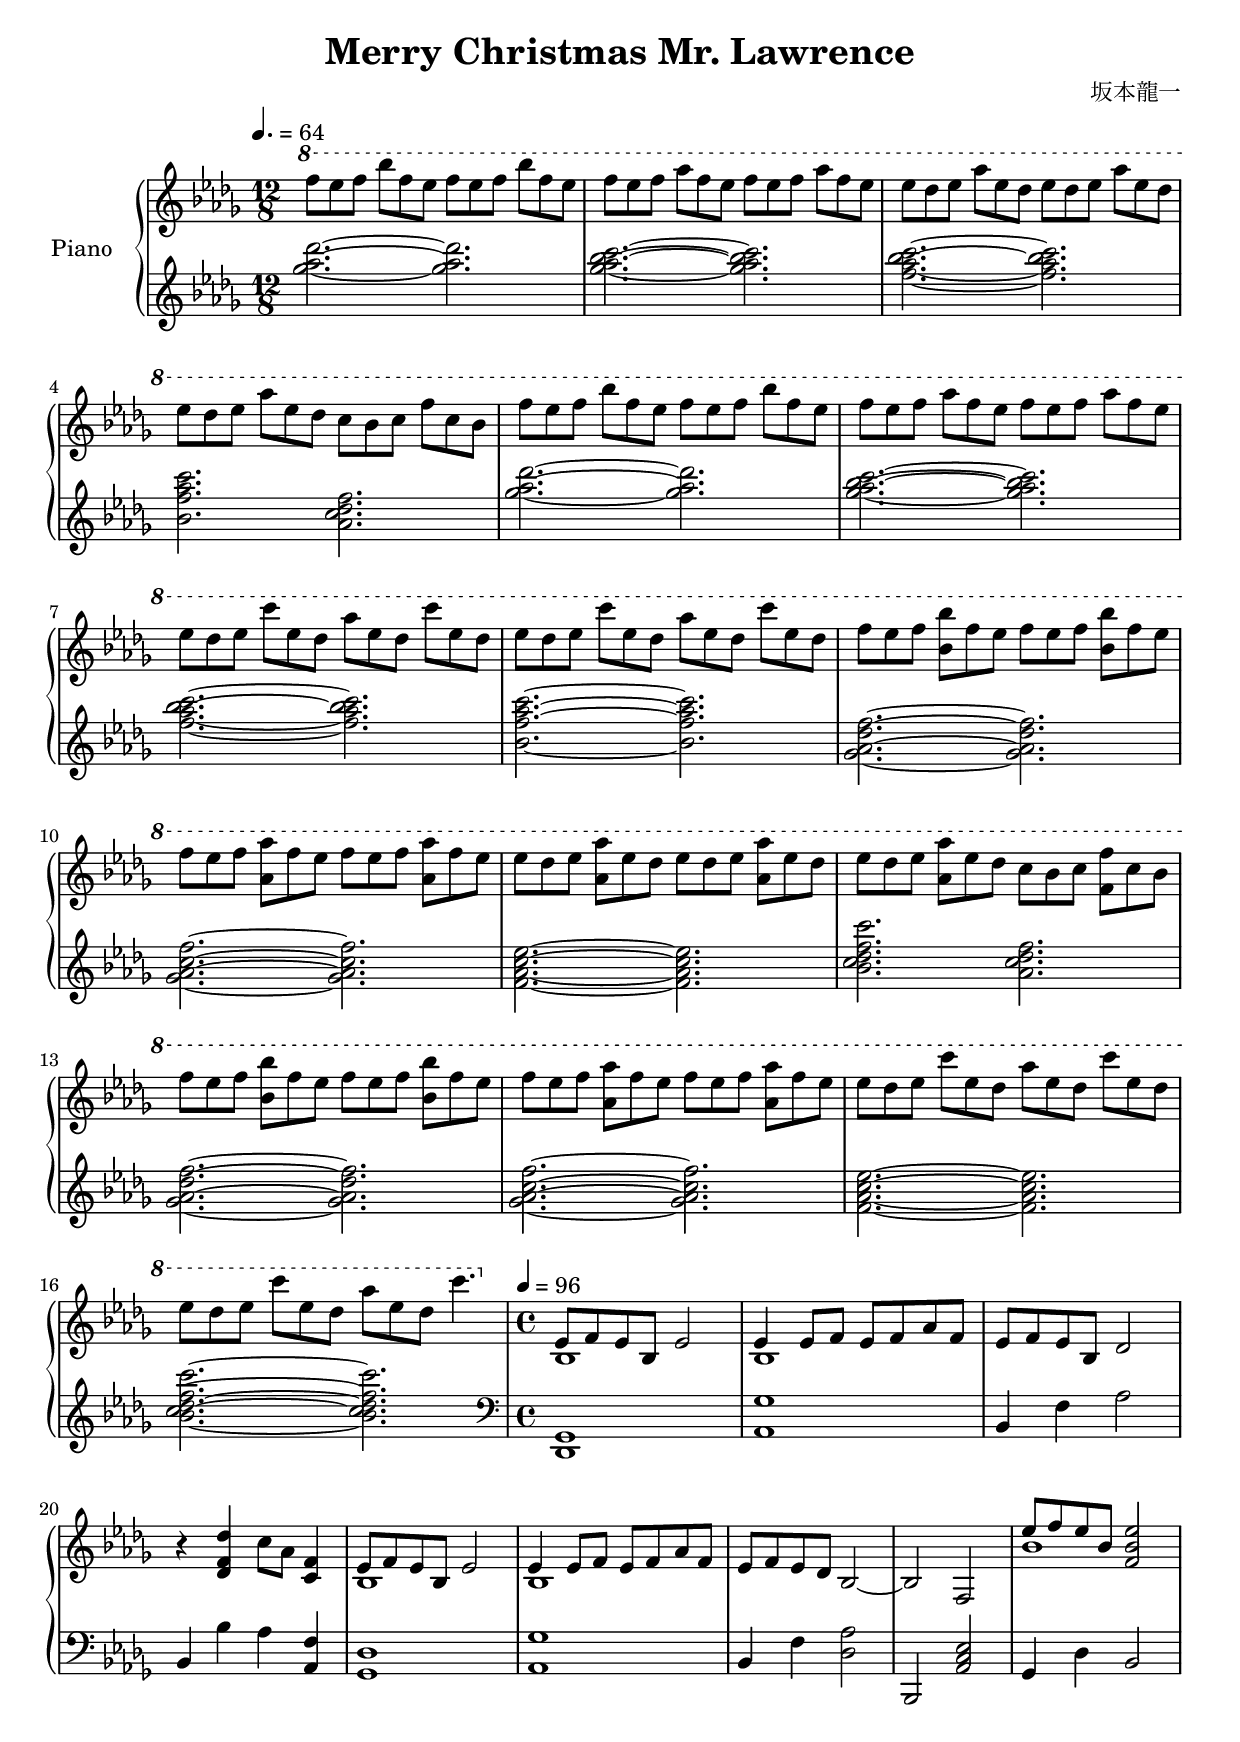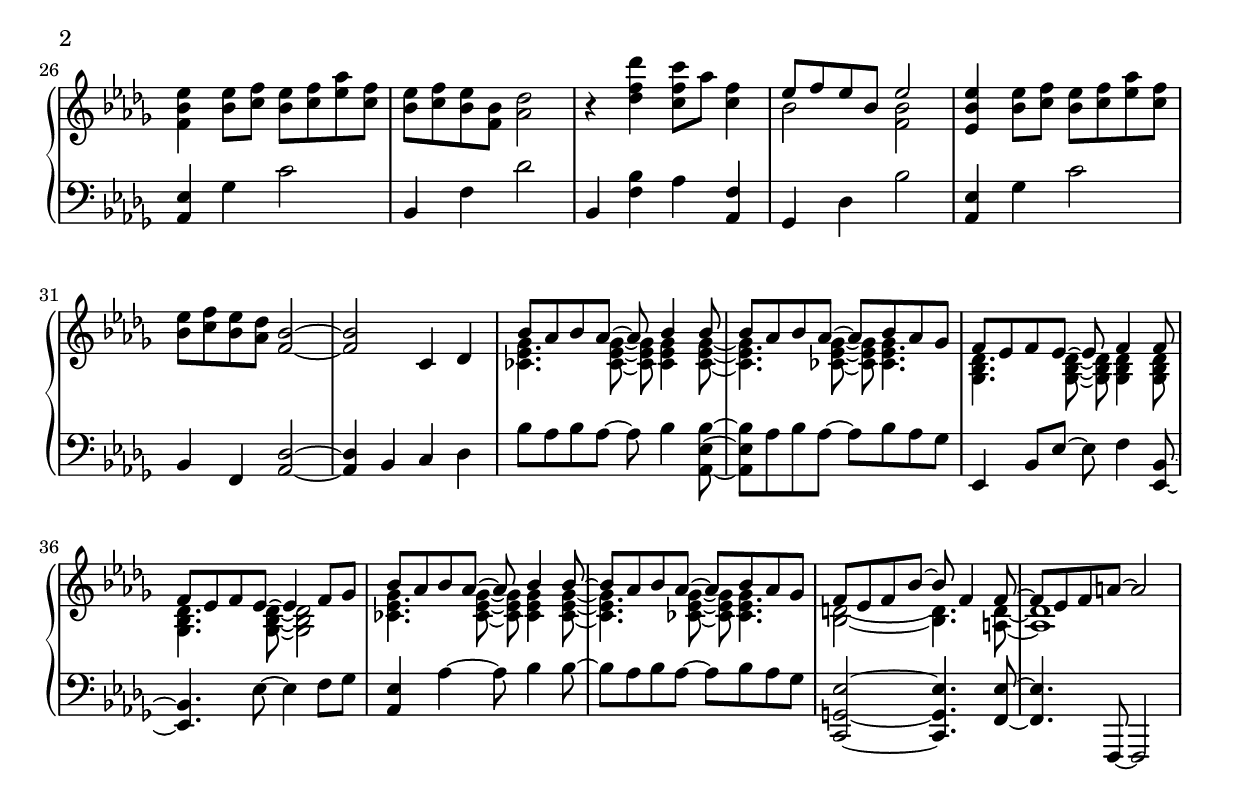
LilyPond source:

\header {
  title = "Merry Christmas Mr. Lawrence"
  composer = "坂本龍一"
}

upper = \relative des' {\key des \major \time 12/8 \clef treble \tempo 4.=64

    \ottava #1

    f''8 ees f bes f ees f ees f bes f ees |
    f ees f aes f ees f ees f aes f ees |
    ees des ees aes ees des ees des ees aes ees des |
    ees des ees aes ees des c bes c f c bes |
    f' ees f bes f ees f ees f bes f ees |
    f ees f aes f ees f ees f aes f ees |
    ees des ees c' ees, des aes' ees des c' ees, des |
    ees des ees c' ees, des aes' ees des c' ees, des |
    f ees f <bes bes,> f ees f ees f <bes bes,> f ees |
    f ees f <aes aes,> f ees f ees f <aes aes,> f ees |
    ees des ees <aes aes,> ees des ees des ees <aes aes,> ees des |
    ees des ees <aes aes,> ees des c bes c <f f,> c bes |
    f' ees f <bes bes,> f ees f ees f <bes bes,> f ees |
    f ees f <aes aes,> f ees f ees f <aes aes,> f ees |
    ees des ees c' ees, des aes' ees des c' ees, des |
    ees des ees c' ees, des aes' ees des c'4. |

    \time 4/4 \ottava #0 \tempo 4 =96

    <<{ees,,,8 f ees bes ees2}\\{bes1}>>| <<{ees4 ees8 f ees f aes f}\\{bes,1}>> |
    ees8 f ees bes des2 | r4 <des f des'>4 c'8 aes <f c>4 |

    <<{ees8 f ees bes ees2}\\{bes1}>>| <<{ees4 ees8 f ees f aes f}\\{bes,1}>> |
    ees8 f ees des bes2~ | bes f |

    <<{ees''8 f ees bes <ees~ bes~ f~>2}\\{bes1}>>| <ees bes f>4 <ees bes>8 <f c>  <ees bes> <f c> <aes ees> <f c> |
    <ees bes> <f c> <ees bes> <bes f> <des aes>2 | r4 <des f des'> <c f c'>8 aes' <c, f>4 |
 
    <<{ees8 f ees bes ees2~}\\{bes2 <bes f>~}>>|
    <ees bes ees,>4 <ees bes>8 <f c> <ees bes> <f c> <aes ees> <f c>|
    <ees bes> <f c> <ees bes> <des aes> <bes f>2~ | <bes f> c,4 des |

    <<{bes'8 aes bes aes~ aes bes4 bes8}\\{<ces, ees ges>4. <ces ees ges>8~ <ces ees ges>8 <ces ees ges>4 <ces ees ges>8~}>> |
    <<{bes'8 aes bes aes~ aes bes aes ges}\\{<ces, ees ges>4. <ces ees ges>8~ <ces ees ges>8 <ces ees ges>4.}>>
    <<{f8 ees f ees~ ees f4 f8}\\{<ges, bes des>4. <ges bes des>8~ <ges bes des> <ges bes des>4 <ges bes des>8}>> |
    <<{f'8 ees f ees~ ees4 f8 ges}\\{<ges, bes des>4. <ges bes des>8~ <ges bes des>2}>> |
    <<{bes'8 aes bes aes~ aes bes4 bes8~}\\{<ces, ees ges>4. <ces ees ges>8~ <ces ees ges>8 <ces ees ges>4 <ces ees ges>8~}>> |
    <<{bes'8 aes bes aes~ aes bes aes ges}\\{<ces, ees ges>4. <ces ees ges>8~ <ces ees ges>8 <ces ees ges>4.}>>

    <<{f8 ees f bes~ bes f4 f8~}\\{<bes, d>2~ <bes d>4. <d a>8~}>> | <<{f8 ees f a~ a2}\\{<d, a>1}>> |

  }

lower = \relative des' {\key des \major \time 12/8 \clef treble
    <ges' aes des>2. ~<ges aes des>2. |
    <ges aes bes c> ~<ges aes bes c> |
    <f aes bes c> ~<f aes bes c> |
    <bes, f' aes c> <aes c des f> |
    <ges' aes des>2. ~<ges aes des>2. |
    <ges aes bes c> ~<ges aes bes c> |
    <f aes bes c> ~<f aes bes c> |
    <bes, f' aes c> ~<bes f' aes c> |
    <ges aes des f> ~<ges aes des f> |
    <ges aes c f> ~<ges aes c f> |
    <f aes c ees>~ <f aes c ees> |
    <bes c des f c'> <aes c des f> |
    <ges aes des f> ~<ges aes des f> |
    <ges aes c f> ~<ges aes c f> |
    <f aes c ees> ~<f aes c ees> |
    <bes c des f c'> ~<bes c des f c'> |

    \time 4/4  \clef bass

    <des,,, ges>1 | <aes' ges'> |
    bes4 f' aes2 | bes,4 bes' aes <f aes,> |
    <ges, des'>1 | <aes ges'> |
    bes4 f' <des aes'>2 | bes, <aes' c ees> |
    ges4 des' bes2 | <aes ees'>4 ges' c2 |
    bes,4 f' des'2 | bes,4 <bes' f> aes <f aes,> |
    ges,4 des' bes'2 | <aes, ees'>4 ges' c2 |
    bes,4 f <aes des>2~ | <aes des>4 bes c des |
	
	bes'8 aes bes aes~ aes bes4 <aes, ees' bes'>8~ |
	<aes ees' bes'> aes' bes aes~ aes bes aes ges |
	ees,4 bes'8 ees~ ees f4 <ees, bes'>8~ |
	<ees bes'>4. ees'8~ ees4 f8 ges |
	<aes, ees'>4 aes'4~ aes8 bes4 bes8~ |
	bes aes bes aes~ aes bes aes ges |
	<c,, g' ees'>2~ <c g' ees'>4. <f ees'>8~ | <f ees'>4. f,8~ f2 |
	



  }

\score {
  \new PianoStaff <<
    \set PianoStaff.instrumentName = #"Piano  "
    \new Staff = "upper" \upper
    \new Staff = "lower" \lower
    >>

    \layout {}
  \midi {}

  }

  